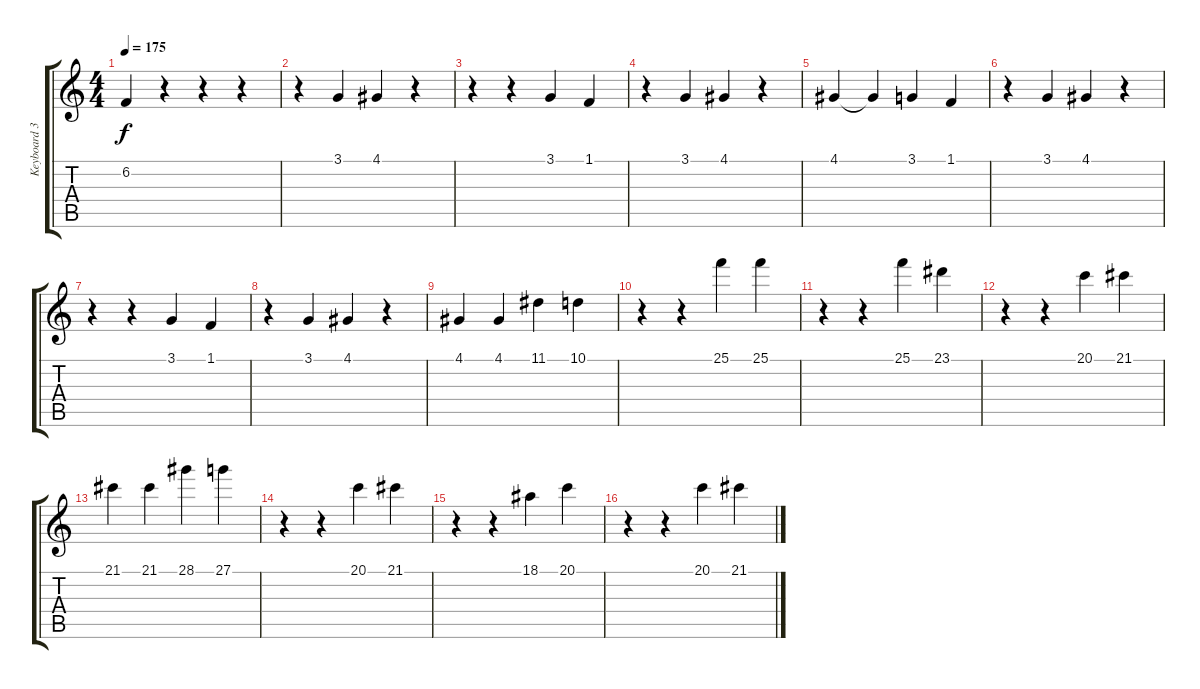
\track ("Keyboard 3." "Keyboard 3") {instrument stringensemble1}
\staff {score tabs}
\tuning (E4 B3 G3 D3 A2 E2) {hide}
\ts (4 4)
\tempo 175
\clef g2
\ks c
6.2.4{dy f} r.4 r.4 r.4 |
r.4 3.1.4 4.1.4 r.4 |
r.4 r.4 3.1.4 1.1.4 |
r.4 3.1.4 4.1.4 r.4 |
4.1.4 4.1{t}.4 3.1.4 1.1.4 |
r.4 3.1.4 4.1.4 r.4 |
r.4 r.4 3.1.4 1.1.4 |
r.4 3.1.4 4.1.4 r.4 |
4.1.4 4.1.4 11.1.4 10.1.4 |
r.4 r.4 25.1.4 25.1.4 |
r.4 r.4 25.1.4 23.1.4 |
r.4 r.4 20.1.4 21.1.4 |
21.1.4 21.1.4 28.1.4 27.1.4 |
r.4 r.4 20.1.4 21.1.4 |
r.4 r.4 18.1.4 20.1.4 |
r.4 r.4 20.1.4 21.1.4
